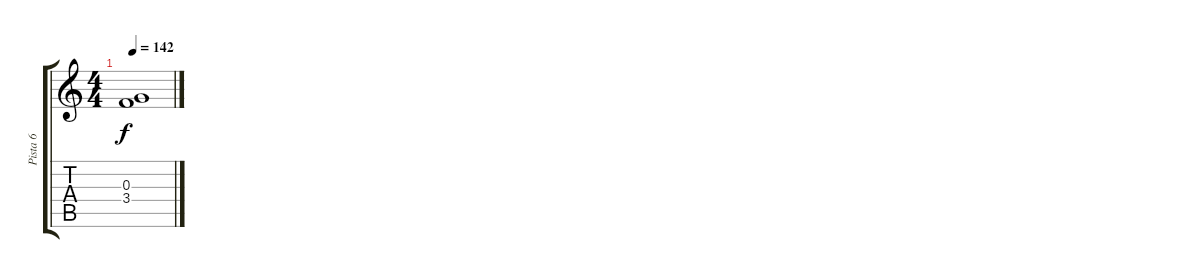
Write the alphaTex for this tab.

\track ("Pista 6" "Pista 6") {instrument overdrivenguitar}
\staff {score tabs}
\tuning (E4 B3 G3 D3 A2 E2) {hide}
\ts (4 4)
\tempo 142
\clef g2
\ks c
(0.3 3.4).1{dy f}
